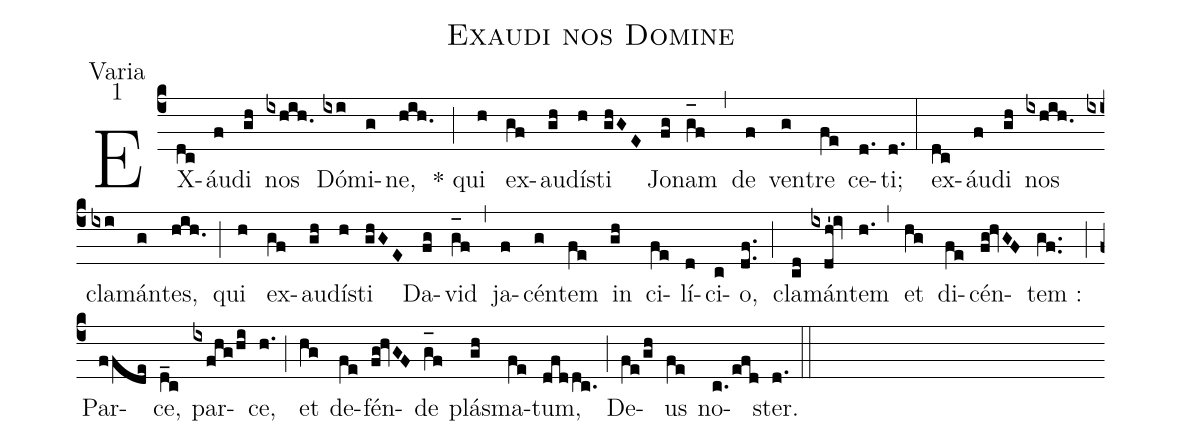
name:Exaudi nos Domine;
office-part:Varia;
mode:1;
%%
(c4) EX(dc)áu(f)di(gh) nos(ixhih.) Dó(ixi)mi(g)ne,(hih.) (;) * qui(h) ex(gf)au(gh)dí(h)sti(ghGE) Jo(fg)nam(g_[oh:h]f) (,) de(f) ven(g)tre(fe) ce(d.)ti;(d.) (:) ex(dc)áu(f)di(gh) nos(ixhih.) cla(ixi)mán(g)tes,(hih.) (;) qui(h) ex(gf)au(gh)dí(h)sti(ghGE) Da(fg)vid(g_[oh:h]f) (,) ja(f)cén(g)tem(fe) in(gh) ci(fe)lí(d)ci(c)o,(df..) (;) cla(cd)mán(ixdh'!iv)tem(h.) (,) et(hg) di(fe)cén(fg!hvGF)tem :(gf..) (;) Par(ffde)ce,(d_c) par(ixfhg/hi)ce,(h.) (;) et(hg) de(fe)fén(fg!hvGF)de(g_[oh:h]f) plá(gh)sma(fe)tum,(dfddc.) (;) De(fe/gh)us(fe) no(c./efd)ster.(d.) (::)
